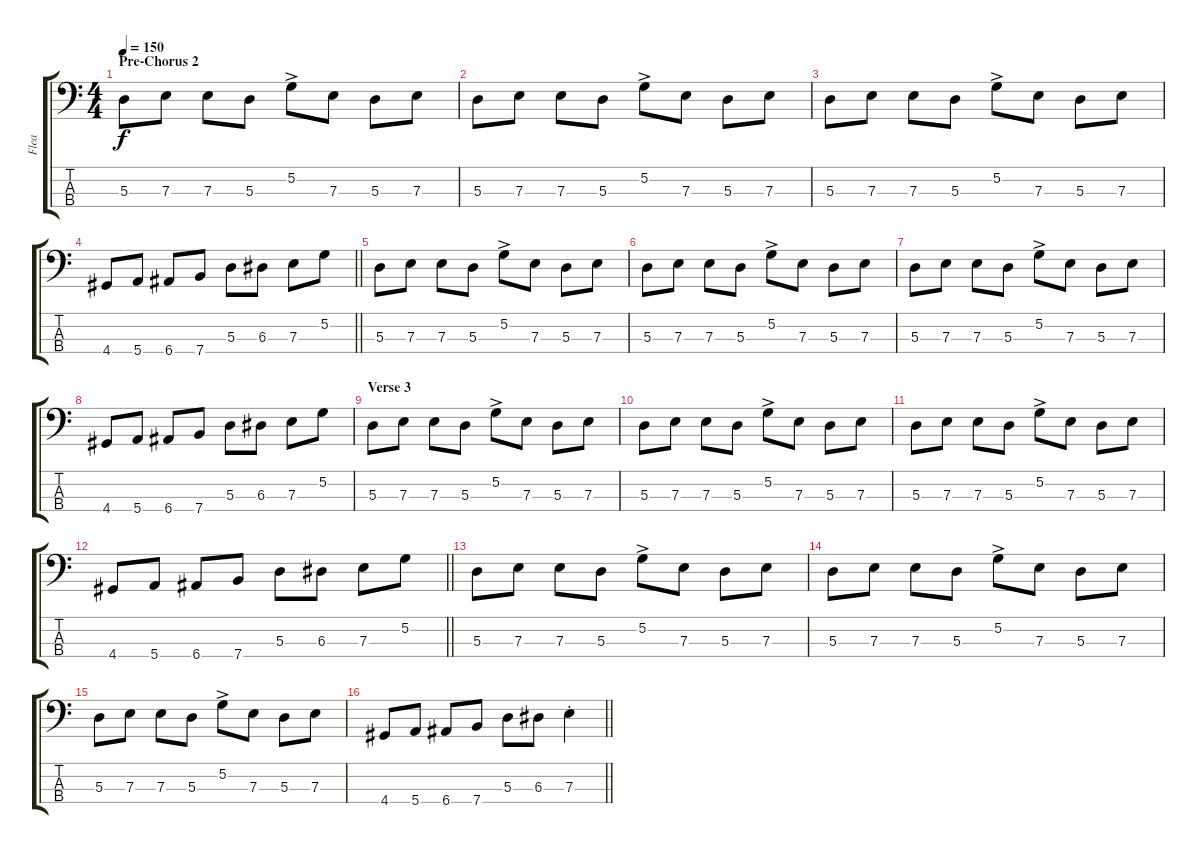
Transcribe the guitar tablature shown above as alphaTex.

\track ("Flea " "Flea ") {instrument electricbassfinger}
\staff {score tabs}
\tuning (G2 D2 A1 E1) {hide}
\ts (4 4)
\section ("" "Pre-Chorus 2")
\tempo 150
\clef f4
\ks c
5.3.8{dy f} 7.3.8 7.3.8 5.3.8 5.2{ac}.8 7.3.8 5.3.8 7.3.8 |
5.3.8 7.3.8 7.3.8 5.3.8 5.2{ac}.8 7.3.8 5.3.8 7.3.8 |
5.3.8 7.3.8 7.3.8 5.3.8 5.2{ac}.8 7.3.8 5.3.8 7.3.8 |
\barLineRight lightlight
4.4.8 5.4.8 6.4.8 7.4.8 5.3.8 6.3.8 7.3.8 5.2.8 |
5.3.8 7.3.8 7.3.8 5.3.8 5.2{ac}.8 7.3.8 5.3.8 7.3.8 |
5.3.8 7.3.8 7.3.8 5.3.8 5.2{ac}.8 7.3.8 5.3.8 7.3.8 |
5.3.8 7.3.8 7.3.8 5.3.8 5.2{ac}.8 7.3.8 5.3.8 7.3.8 |
4.4.8 5.4.8 6.4.8 7.4.8 5.3.8 6.3.8 7.3.8 5.2.8 |
\section ("" "Verse 3")
5.3.8 7.3.8 7.3.8 5.3.8 5.2{ac}.8 7.3.8 5.3.8 7.3.8 |
5.3.8 7.3.8 7.3.8 5.3.8 5.2{ac}.8 7.3.8 5.3.8 7.3.8 |
5.3.8 7.3.8 7.3.8 5.3.8 5.2{ac}.8 7.3.8 5.3.8 7.3.8 |
\barLineRight lightlight
4.4.8 5.4.8 6.4.8 7.4.8 5.3.8 6.3.8 7.3.8 5.2.8 |
5.3.8 7.3.8 7.3.8 5.3.8 5.2{ac}.8 7.3.8 5.3.8 7.3.8 |
5.3.8 7.3.8 7.3.8 5.3.8 5.2{ac}.8 7.3.8 5.3.8 7.3.8 |
5.3.8 7.3.8 7.3.8 5.3.8 5.2{ac}.8 7.3.8 5.3.8 7.3.8 |
\barLineRight lightlight
4.4.8 5.4.8 6.4.8 7.4.8 5.3.8 6.3.8 7.3{st}.4
